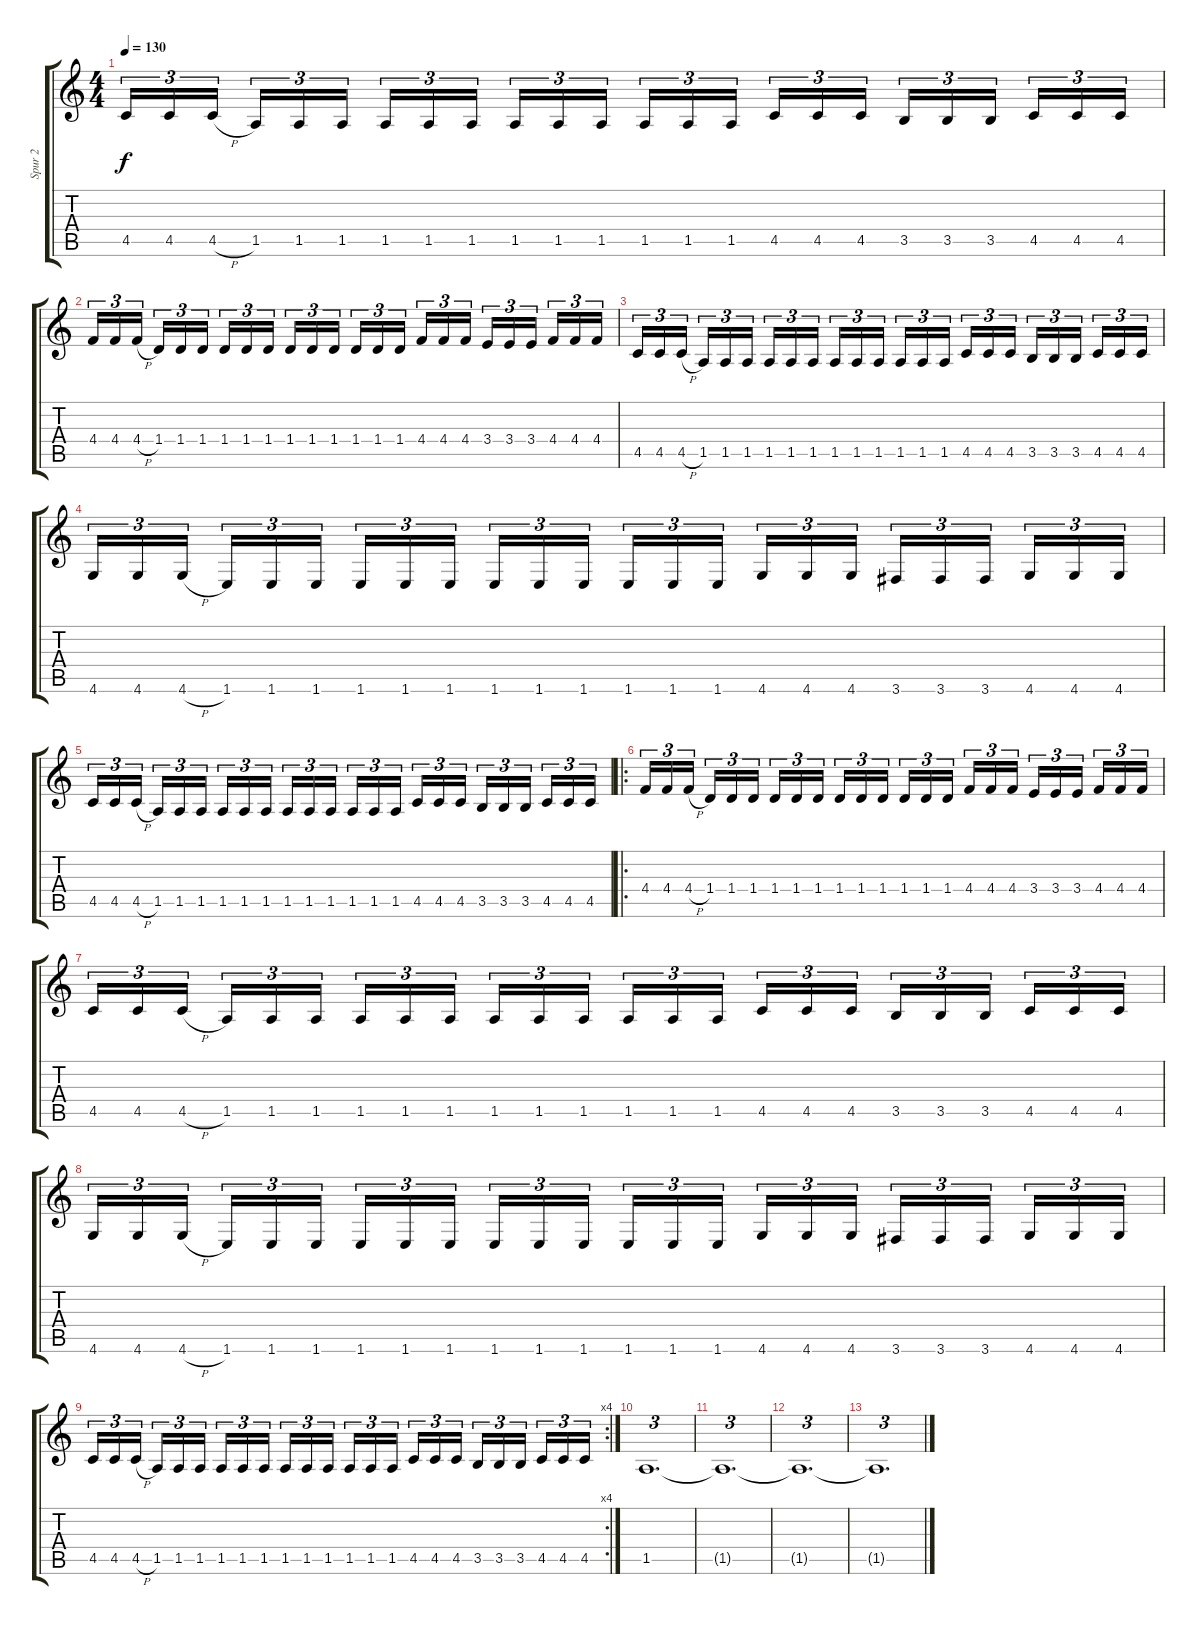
\track ("Spur 2" "Spur 2") {instrument distortionguitar}
\staff {score tabs}
\tuning (Eb4 Bb3 Gb3 Db3 Ab2 Eb2) {hide}
\ts (4 4)
\tempo 130
\clef g2
\ks c
4.5.16{tu (3 2) dy f} 4.5.16{tu (3 2)} 4.5{h}.16{tu (3 2) beam splitsecondary} 1.5.16{tu (3 2)} 1.5.16{tu (3 2)} 1.5.16{tu (3 2)} 1.5.16{tu (3 2)} 1.5.16{tu (3 2)} 1.5.16{tu (3 2) beam splitsecondary} 1.5.16{tu (3 2)} 1.5.16{tu (3 2)} 1.5.16{tu (3 2)} 1.5.16{tu (3 2)} 1.5.16{tu (3 2)} 1.5.16{tu (3 2) beam splitsecondary} 4.5.16{tu (3 2)} 4.5.16{tu (3 2)} 4.5.16{tu (3 2)} 3.5.16{tu (3 2)} 3.5.16{tu (3 2)} 3.5.16{tu (3 2) beam splitsecondary} 4.5.16{tu (3 2)} 4.5.16{tu (3 2)} 4.5.16{tu (3 2)} |
4.4.16{tu (3 2)} 4.4.16{tu (3 2)} 4.4{h}.16{tu (3 2) beam splitsecondary} 1.4.16{tu (3 2)} 1.4.16{tu (3 2)} 1.4.16{tu (3 2)} 1.4.16{tu (3 2)} 1.4.16{tu (3 2)} 1.4.16{tu (3 2) beam splitsecondary} 1.4.16{tu (3 2)} 1.4.16{tu (3 2)} 1.4.16{tu (3 2)} 1.4.16{tu (3 2)} 1.4.16{tu (3 2)} 1.4.16{tu (3 2) beam splitsecondary} 4.4.16{tu (3 2)} 4.4.16{tu (3 2)} 4.4.16{tu (3 2)} 3.4.16{tu (3 2)} 3.4.16{tu (3 2)} 3.4.16{tu (3 2) beam splitsecondary} 4.4.16{tu (3 2)} 4.4.16{tu (3 2)} 4.4.16{tu (3 2)} |
4.5.16{tu (3 2)} 4.5.16{tu (3 2)} 4.5{h}.16{tu (3 2) beam splitsecondary} 1.5.16{tu (3 2)} 1.5.16{tu (3 2)} 1.5.16{tu (3 2)} 1.5.16{tu (3 2)} 1.5.16{tu (3 2)} 1.5.16{tu (3 2) beam splitsecondary} 1.5.16{tu (3 2)} 1.5.16{tu (3 2)} 1.5.16{tu (3 2)} 1.5.16{tu (3 2)} 1.5.16{tu (3 2)} 1.5.16{tu (3 2) beam splitsecondary} 4.5.16{tu (3 2)} 4.5.16{tu (3 2)} 4.5.16{tu (3 2)} 3.5.16{tu (3 2)} 3.5.16{tu (3 2)} 3.5.16{tu (3 2) beam splitsecondary} 4.5.16{tu (3 2)} 4.5.16{tu (3 2)} 4.5.16{tu (3 2)} |
4.6.16{tu (3 2)} 4.6.16{tu (3 2)} 4.6{h}.16{tu (3 2) beam splitsecondary} 1.6.16{tu (3 2)} 1.6.16{tu (3 2)} 1.6.16{tu (3 2)} 1.6.16{tu (3 2)} 1.6.16{tu (3 2)} 1.6.16{tu (3 2) beam splitsecondary} 1.6.16{tu (3 2)} 1.6.16{tu (3 2)} 1.6.16{tu (3 2)} 1.6.16{tu (3 2)} 1.6.16{tu (3 2)} 1.6.16{tu (3 2) beam splitsecondary} 4.6.16{tu (3 2)} 4.6.16{tu (3 2)} 4.6.16{tu (3 2)} 3.6.16{tu (3 2)} 3.6.16{tu (3 2)} 3.6.16{tu (3 2) beam splitsecondary} 4.6.16{tu (3 2)} 4.6.16{tu (3 2)} 4.6.16{tu (3 2)} |
4.5.16{tu (3 2)} 4.5.16{tu (3 2)} 4.5{h}.16{tu (3 2) beam splitsecondary} 1.5.16{tu (3 2)} 1.5.16{tu (3 2)} 1.5.16{tu (3 2)} 1.5.16{tu (3 2)} 1.5.16{tu (3 2)} 1.5.16{tu (3 2) beam splitsecondary} 1.5.16{tu (3 2)} 1.5.16{tu (3 2)} 1.5.16{tu (3 2)} 1.5.16{tu (3 2)} 1.5.16{tu (3 2)} 1.5.16{tu (3 2) beam splitsecondary} 4.5.16{tu (3 2)} 4.5.16{tu (3 2)} 4.5.16{tu (3 2)} 3.5.16{tu (3 2)} 3.5.16{tu (3 2)} 3.5.16{tu (3 2) beam splitsecondary} 4.5.16{tu (3 2)} 4.5.16{tu (3 2)} 4.5.16{tu (3 2)} |
\ro
4.4.16{tu (3 2)} 4.4.16{tu (3 2)} 4.4{h}.16{tu (3 2) beam splitsecondary} 1.4.16{tu (3 2)} 1.4.16{tu (3 2)} 1.4.16{tu (3 2)} 1.4.16{tu (3 2)} 1.4.16{tu (3 2)} 1.4.16{tu (3 2) beam splitsecondary} 1.4.16{tu (3 2)} 1.4.16{tu (3 2)} 1.4.16{tu (3 2)} 1.4.16{tu (3 2)} 1.4.16{tu (3 2)} 1.4.16{tu (3 2) beam splitsecondary} 4.4.16{tu (3 2)} 4.4.16{tu (3 2)} 4.4.16{tu (3 2)} 3.4.16{tu (3 2)} 3.4.16{tu (3 2)} 3.4.16{tu (3 2) beam splitsecondary} 4.4.16{tu (3 2)} 4.4.16{tu (3 2)} 4.4.16{tu (3 2)} |
4.5.16{tu (3 2)} 4.5.16{tu (3 2)} 4.5{h}.16{tu (3 2) beam splitsecondary} 1.5.16{tu (3 2)} 1.5.16{tu (3 2)} 1.5.16{tu (3 2)} 1.5.16{tu (3 2)} 1.5.16{tu (3 2)} 1.5.16{tu (3 2) beam splitsecondary} 1.5.16{tu (3 2)} 1.5.16{tu (3 2)} 1.5.16{tu (3 2)} 1.5.16{tu (3 2)} 1.5.16{tu (3 2)} 1.5.16{tu (3 2) beam splitsecondary} 4.5.16{tu (3 2)} 4.5.16{tu (3 2)} 4.5.16{tu (3 2)} 3.5.16{tu (3 2)} 3.5.16{tu (3 2)} 3.5.16{tu (3 2) beam splitsecondary} 4.5.16{tu (3 2)} 4.5.16{tu (3 2)} 4.5.16{tu (3 2)} |
4.6.16{tu (3 2)} 4.6.16{tu (3 2)} 4.6{h}.16{tu (3 2) beam splitsecondary} 1.6.16{tu (3 2)} 1.6.16{tu (3 2)} 1.6.16{tu (3 2)} 1.6.16{tu (3 2)} 1.6.16{tu (3 2)} 1.6.16{tu (3 2) beam splitsecondary} 1.6.16{tu (3 2)} 1.6.16{tu (3 2)} 1.6.16{tu (3 2)} 1.6.16{tu (3 2)} 1.6.16{tu (3 2)} 1.6.16{tu (3 2) beam splitsecondary} 4.6.16{tu (3 2)} 4.6.16{tu (3 2)} 4.6.16{tu (3 2)} 3.6.16{tu (3 2)} 3.6.16{tu (3 2)} 3.6.16{tu (3 2) beam splitsecondary} 4.6.16{tu (3 2)} 4.6.16{tu (3 2)} 4.6.16{tu (3 2)} |
\rc 4
4.5.16{tu (3 2)} 4.5.16{tu (3 2)} 4.5{h}.16{tu (3 2) beam splitsecondary} 1.5.16{tu (3 2)} 1.5.16{tu (3 2)} 1.5.16{tu (3 2)} 1.5.16{tu (3 2)} 1.5.16{tu (3 2)} 1.5.16{tu (3 2) beam splitsecondary} 1.5.16{tu (3 2)} 1.5.16{tu (3 2)} 1.5.16{tu (3 2)} 1.5.16{tu (3 2)} 1.5.16{tu (3 2)} 1.5.16{tu (3 2) beam splitsecondary} 4.5.16{tu (3 2)} 4.5.16{tu (3 2)} 4.5.16{tu (3 2)} 3.5.16{tu (3 2)} 3.5.16{tu (3 2)} 3.5.16{tu (3 2) beam splitsecondary} 4.5.16{tu (3 2)} 4.5.16{tu (3 2)} 4.5.16{tu (3 2)} |
1.5.1{d tu (3 2)} |
1.5{t}.1{d tu (3 2)} |
1.5{t}.1{d tu (3 2)} |
1.5{t}.1{d tu (3 2)}
